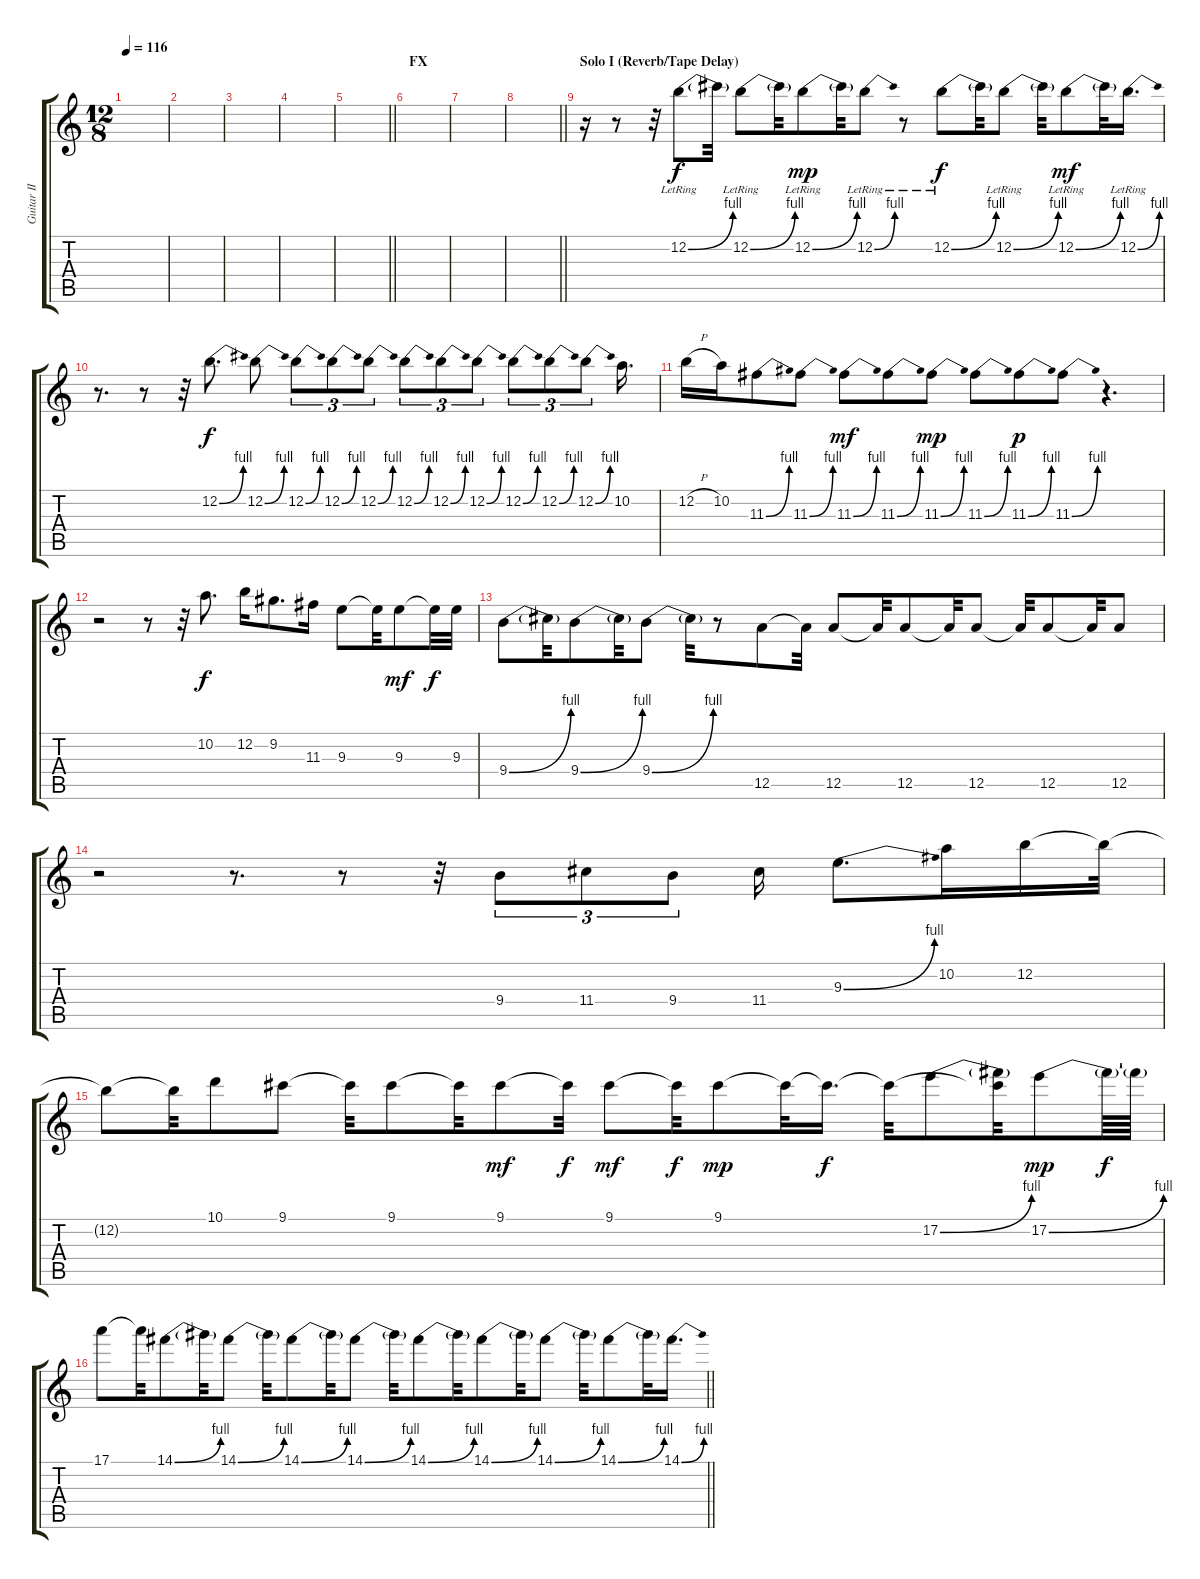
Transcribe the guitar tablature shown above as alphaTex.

\track ("Guitar II FX" "Guitar II ") {instrument overdrivenguitar}
\staff {score tabs}
\tuning (E4 B3 G3 D3 A2 E2) {hide}
\ts (12 8)
\tempo 116
\clef g2
\ks c
|
|
|
|
\barLineRight lightlight
|
\section ("" "FX")
|
|
\barLineRight lightlight
|
\section ("" "Solo I (Reverb/Tape Delay)")
r.16 r.8 r.32 12.2{be (bend 0 0 60 4) lr}.8 12.2{t}.32 12.2{be (bend 0 0 60 4) lr}.8 12.2{t}.32 12.2{be (bend 0 0 60 4) lr}.8{dy mp} 12.2{t}.32 12.2{be (bend 0 0 60 4) lr}.8 r.8 12.2{be (bend 0 0 60 4) lr}.8{dy f} 12.2{t}.32 12.2{be (bend 0 0 60 4) lr}.8 12.2{t}.32 12.2{be (bend 0 0 60 4) lr}.8{dy mf} 12.2{t}.32 12.2{be (bend 0 0 60 4) lr}.16{d} |
r.8{d} r.8 r.32 12.2{be (bend 0 0 60 4)}.8{d dy f} 12.2{be (bend 0 0 60 4)}.8 12.2{be (bend 0 0 60 4)}.8{tu (3 2)} 12.2{be (bend 0 0 60 4)}.8{tu (3 2)} 12.2{be (bend 0 0 60 4)}.8{tu (3 2)} 12.2{be (bend 0 0 60 4)}.8{tu (3 2)} 12.2{be (bend 0 0 60 4)}.8{tu (3 2)} 12.2{be (bend 0 0 60 4)}.8{tu (3 2)} 12.2{be (bend 0 0 60 4)}.8{tu (3 2)} 12.2{be (bend 0 0 60 4)}.8{tu (3 2)} 12.2{be (bend 0 0 60 4)}.8{tu (3 2)} 10.2.16{d} |
12.2{h}.16 10.2.16 11.3{be (bend 0 0 60 4)}.8 11.3{be (bend 0 0 60 4)}.8 11.3{be (bend 0 0 60 4)}.8{dy mf} 11.3{be (bend 0 0 60 4)}.8 11.3{be (bend 0 0 60 4)}.8{dy mp} 11.3{be (bend 0 0 60 4)}.8 11.3{be (bend 0 0 60 4)}.8{dy p} 11.3{be (bend 0 0 60 4)}.8 r.4{d} |
r.2 r.8 r.32 10.2.8{d dy f} 12.2.16 9.2.8{d} 11.3.16 9.3.8 9.3{t}.32 9.3.8{dy mf} 9.3{t}.32{dy f} 9.3.32 |
9.4{be (bend 0 0 60 4)}.8 9.4{t}.32 9.4{be (bend 0 0 60 4)}.8 9.4{t}.32 9.4{be (bend 0 0 60 4)}.8 9.4{t}.32 r.8 12.5.8 12.5{t}.32 12.5.8 12.5{t}.32 12.5.8 12.5{t}.32 12.5.8 12.5{t}.32 12.5.8 12.5{t}.32 12.5.8 |
r.2 r.8{d} r.8 r.32 9.4.8{tu (3 2)} 11.4.8{tu (3 2)} 9.4.8{tu (3 2)} 11.4.16 9.3{be (bend 0 0 60 4)}.8{d} 10.2.16 12.2.16 12.2{t}.32 |
12.2{t}.8 12.2{t}.32 10.1.8 9.1.8 9.1{t}.32 9.1.8 9.1{t}.32 9.1.8{dy mf} 9.1{t}.32{dy f} 9.1.8{dy mf} 9.1{t}.32{dy f} 9.1.8{dy mp} 9.1{t}.32 9.1{t}.16{d dy f} 9.1{t}.32 17.2{be (bend 0 0 60 4)}.8 (9.1{t} 17.2{t}).32 17.2{be (bend 0 0 60 4)}.8{dy mp} 17.2{t}.64{dy f} 17.2{t}.64 |
\barLineRight lightlight
17.1.8 17.1{t}.32 14.1{be (bend 0 0 60 4)}.8{volume 0} 14.1{t}.32 14.1{be (bend 0 0 60 4)}.8 14.1{t}.32 14.1{be (bend 0 0 60 4)}.8 14.1{t}.32 14.1{be (bend 0 0 60 4)}.8 14.1{t}.32 14.1{be (bend 0 0 60 4)}.8 14.1{t}.32 14.1{be (bend 0 0 60 4)}.8 14.1{t}.32 14.1{be (bend 0 0 60 4)}.8 14.1{t}.32 14.1{be (bend 0 0 60 4)}.8 14.1{t}.32 14.1{be (bend 0 0 60 4)}.16{d}
